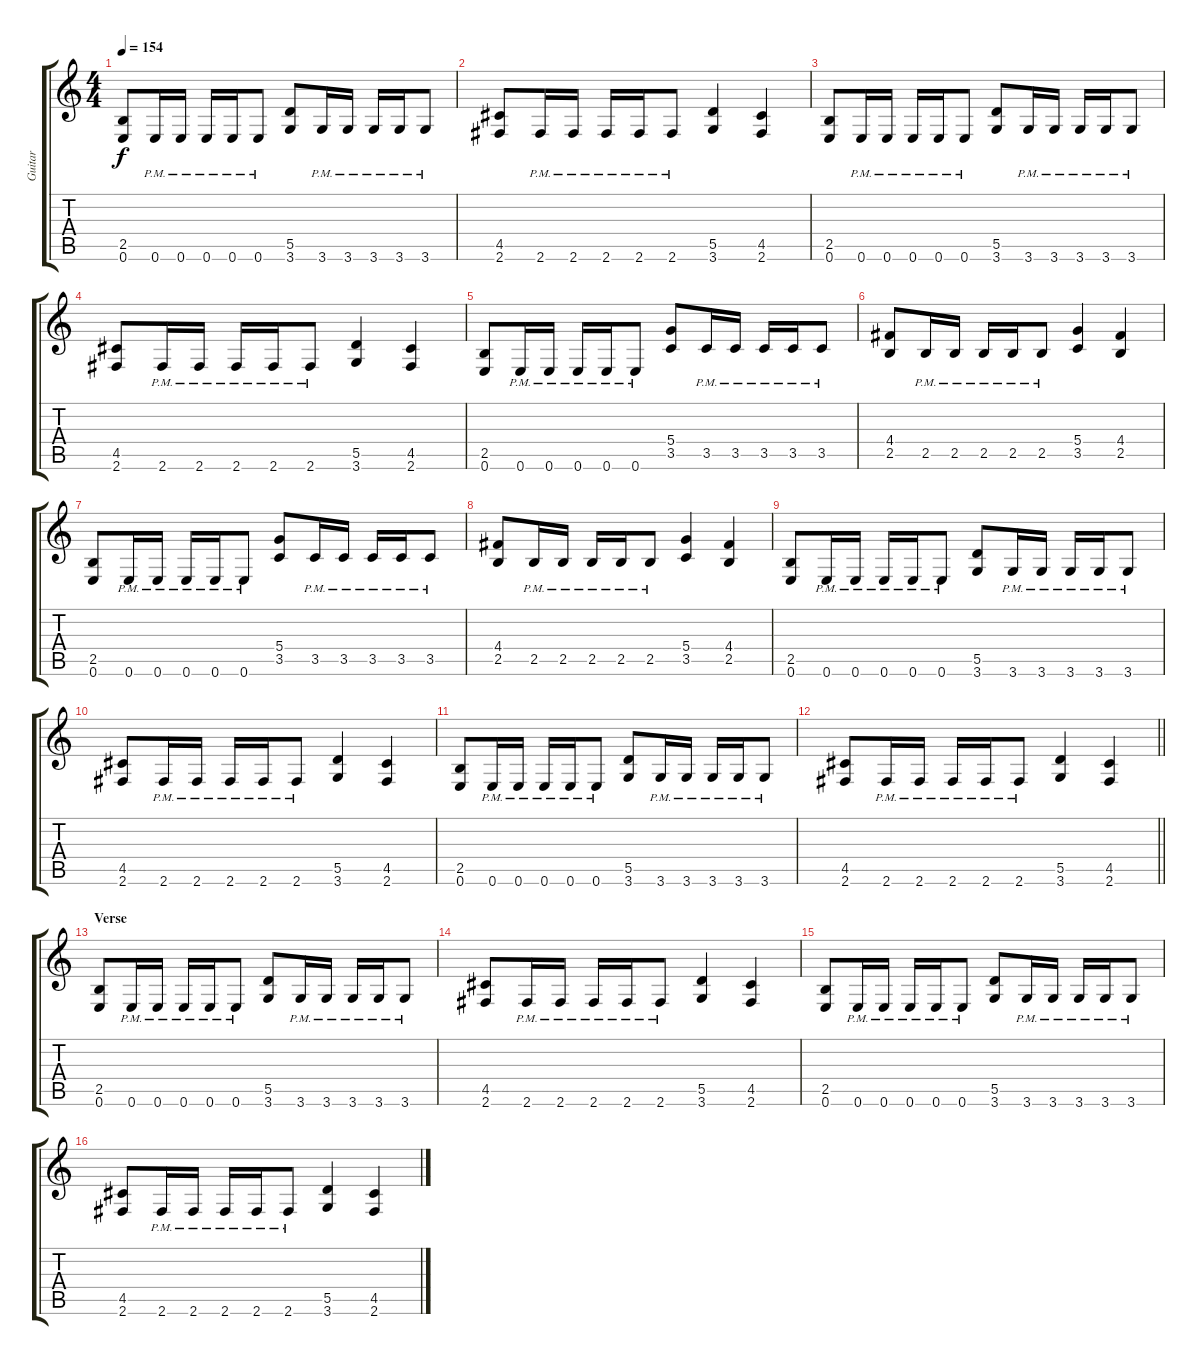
\track ("Guitar" "Guitar") {instrument distortionguitar}
\staff {score tabs}
\tuning (E4 B3 G3 D3 A2 E2) {hide}
\ts (4 4)
\tempo 154
\clef g2
\ks c
(2.5 0.6).8{dy f} 0.6{pm}.16 0.6{pm}.16 0.6{pm}.16 0.6{pm}.16 0.6{pm}.8 (5.5 3.6).8 3.6{pm}.16 3.6{pm}.16 3.6{pm}.16 3.6{pm}.16 3.6{pm}.8 |
(4.5 2.6).8 2.6{pm}.16 2.6{pm}.16 2.6{pm}.16 2.6{pm}.16 2.6{pm}.8 (5.5 3.6).4 (4.5 2.6).4 |
(2.5 0.6).8 0.6{pm}.16 0.6{pm}.16 0.6{pm}.16 0.6{pm}.16 0.6{pm}.8 (5.5 3.6).8 3.6{pm}.16 3.6{pm}.16 3.6{pm}.16 3.6{pm}.16 3.6{pm}.8 |
(4.5 2.6).8 2.6{pm}.16 2.6{pm}.16 2.6{pm}.16 2.6{pm}.16 2.6{pm}.8 (5.5 3.6).4 (4.5 2.6).4 |
(2.5 0.6).8 0.6{pm}.16 0.6{pm}.16 0.6{pm}.16 0.6{pm}.16 0.6{pm}.8 (5.4 3.5).8 3.5{pm}.16 3.5{pm}.16 3.5{pm}.16 3.5{pm}.16 3.5{pm}.8 |
(4.4 2.5).8 2.5{pm}.16 2.5{pm}.16 2.5{pm}.16 2.5{pm}.16 2.5{pm}.8 (5.4 3.5).4 (4.4 2.5).4 |
(2.5 0.6).8 0.6{pm}.16 0.6{pm}.16 0.6{pm}.16 0.6{pm}.16 0.6{pm}.8 (5.4 3.5).8 3.5{pm}.16 3.5{pm}.16 3.5{pm}.16 3.5{pm}.16 3.5{pm}.8 |
(4.4 2.5).8 2.5{pm}.16 2.5{pm}.16 2.5{pm}.16 2.5{pm}.16 2.5{pm}.8 (5.4 3.5).4 (4.4 2.5).4 |
(2.5 0.6).8 0.6{pm}.16 0.6{pm}.16 0.6{pm}.16 0.6{pm}.16 0.6{pm}.8 (5.5 3.6).8 3.6{pm}.16 3.6{pm}.16 3.6{pm}.16 3.6{pm}.16 3.6{pm}.8 |
(4.5 2.6).8 2.6{pm}.16 2.6{pm}.16 2.6{pm}.16 2.6{pm}.16 2.6{pm}.8 (5.5 3.6).4 (4.5 2.6).4 |
(2.5 0.6).8 0.6{pm}.16 0.6{pm}.16 0.6{pm}.16 0.6{pm}.16 0.6{pm}.8 (5.5 3.6).8 3.6{pm}.16 3.6{pm}.16 3.6{pm}.16 3.6{pm}.16 3.6{pm}.8 |
\barLineRight lightlight
(4.5 2.6).8 2.6{pm}.16 2.6{pm}.16 2.6{pm}.16 2.6{pm}.16 2.6{pm}.8 (5.5 3.6).4 (4.5 2.6).4 |
\section ("" "Verse")
(2.5 0.6).8 0.6{pm}.16 0.6{pm}.16 0.6{pm}.16 0.6{pm}.16 0.6{pm}.8 (5.5 3.6).8 3.6{pm}.16 3.6{pm}.16 3.6{pm}.16 3.6{pm}.16 3.6{pm}.8 |
(4.5 2.6).8 2.6{pm}.16 2.6{pm}.16 2.6{pm}.16 2.6{pm}.16 2.6{pm}.8 (5.5 3.6).4 (4.5 2.6).4 |
(2.5 0.6).8 0.6{pm}.16 0.6{pm}.16 0.6{pm}.16 0.6{pm}.16 0.6{pm}.8 (5.5 3.6).8 3.6{pm}.16 3.6{pm}.16 3.6{pm}.16 3.6{pm}.16 3.6{pm}.8 |
(4.5 2.6).8 2.6{pm}.16 2.6{pm}.16 2.6{pm}.16 2.6{pm}.16 2.6{pm}.8 (5.5 3.6).4 (4.5 2.6).4
